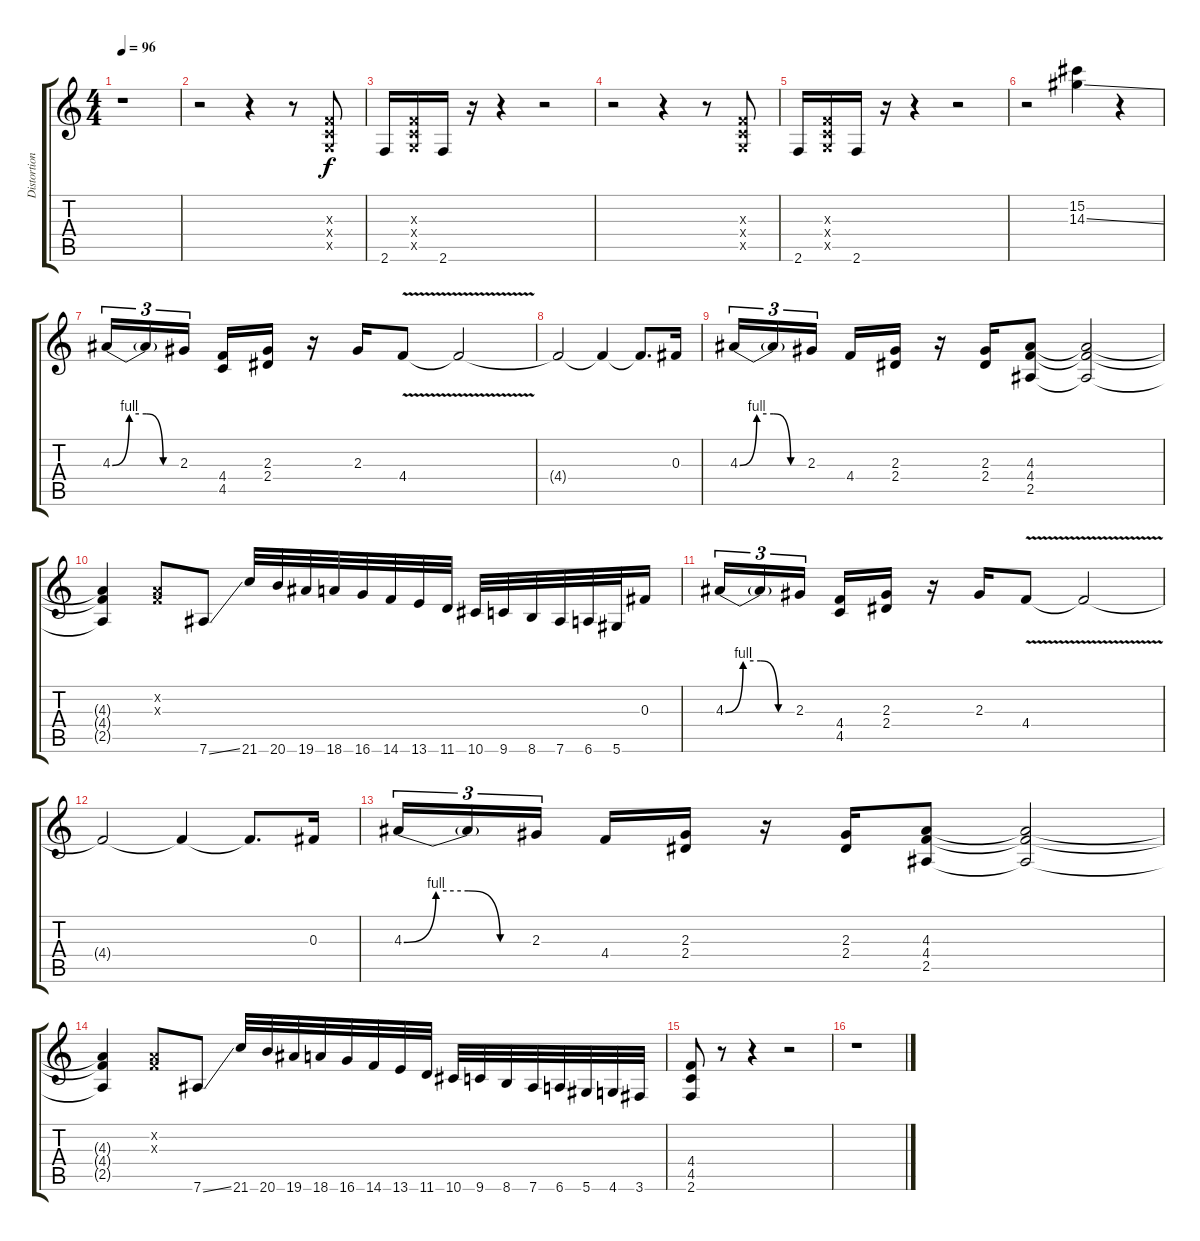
\track ("Distortion Guitar 2" "Distortion") {instrument distortionguitar}
\staff {score tabs}
\tuning (Eb4 Bb3 Gb3 Db3 Ab2 Eb2) {hide}
\ts (4 4)
\tempo 96
\clef g2
\ks c
r.1{dy f instrument distortionguitar} |
r.2 r.4 r.8 (-1.3{x} -1.4{x} -1.5{x}).8 |
2.6.16 (-1.3{x} -1.4{x} -1.5{x}).16 2.6.16 r.16 r.4 r.2 |
r.2 r.4 r.8 (-1.3{x} -1.4{x} -1.5{x}).8 |
2.6.16 (-1.3{x} -1.4{x} -1.5{x}).16 2.6.16 r.16 r.4 r.2 |
r.2 (15.2 14.3{ss}).4 r.4 |
4.3{be (custom 0 0 15 4 30 4 45 0 60 0)}.16{tu (3 2)} 4.3{t}.16{tu (3 2)} 2.3.16{tu (3 2) beam splitsecondary} (4.4 4.5).16 (2.3 2.4).16 r.16 2.3.16 4.4{v}.8 4.4{t}.2 |
4.4{t}.2 4.4{t}.4 4.4{t}.8{d} 0.3.16 |
4.3{be (custom 0 0 15 4 30 4 45 0 60 0)}.16{tu (3 2)} 4.3{t}.16{tu (3 2)} 2.3.16{tu (3 2) beam splitsecondary} 4.4.16 (2.3 2.4).16 r.16 (2.3 2.4).16 (4.3 4.4 2.5).8 (4.3{t} 4.4{t} 2.5{t}).2 |
(4.3{t} 4.4{t} 2.5{t}).4 (-1.2{x} -1.3{x}).8 7.6{ss}.8 21.6.32 20.6.32 19.6.32 18.6.32 16.6.32 14.6.32 13.6.32 11.6.32 10.6.32 9.6.32 8.6.32 7.6.32 6.6.32 5.6.32 0.3.16 |
4.3{be (custom 0 0 15 4 30 4 45 0 60 0)}.16{tu (3 2)} 4.3{t}.16{tu (3 2)} 2.3.16{tu (3 2) beam splitsecondary} (4.4 4.5).16 (2.3 2.4).16 r.16 2.3.16 4.4{v}.8 4.4{t}.2 |
4.4{t}.2 4.4{t}.4 4.4{t}.8{d} 0.3.16 |
4.3{be (custom 0 0 15 4 30 4 45 0 60 0)}.16{tu (3 2)} 4.3{t}.16{tu (3 2)} 2.3.16{tu (3 2) beam splitsecondary} 4.4.16 (2.3 2.4).16 r.16 (2.3 2.4).16 (4.3 4.4 2.5).8 (4.3{t} 4.4{t} 2.5{t}).2 |
(4.3{t} 4.4{t} 2.5{t}).4 (-1.2{x} -1.3{x}).8 7.6{ss}.8 21.6.32 20.6.32 19.6.32 18.6.32 16.6.32 14.6.32 13.6.32 11.6.32 10.6.32 9.6.32 8.6.32 7.6.32 6.6.32 5.6.32 4.6.32 3.6.32 |
(4.4 4.5 2.6).8 r.8 r.4 r.2 |
r.1
